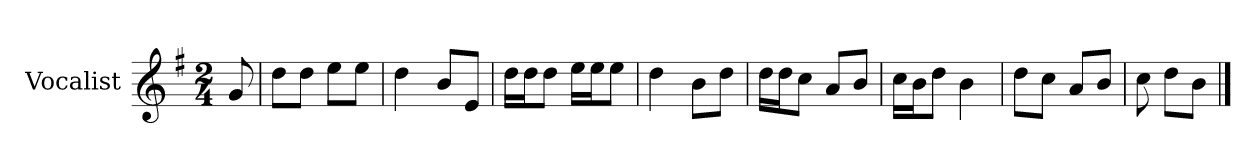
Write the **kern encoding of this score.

**kern
*part1
*staff1
*I"Vocalist
*k[f#]
*G:
*M2/4
=
8g
=1
8ddL
8ddJ
8eeL
8eeJ
=2
4dd
8bL
8eJ
=3
16ddLL
16ddJ
8ddJ
16eeLL
16eeJ
8eeJ
=4
4dd
8bL
8ddJ
=5
16ddLL
16ddJ
8ccJ
8aL
8bJ
=6
16ccLL
16bJ
8ddJ
4b
=7
8ddL
8ccJ
8aL
8bJ
=8
8cc
8ddL
8bJ
==
*-
